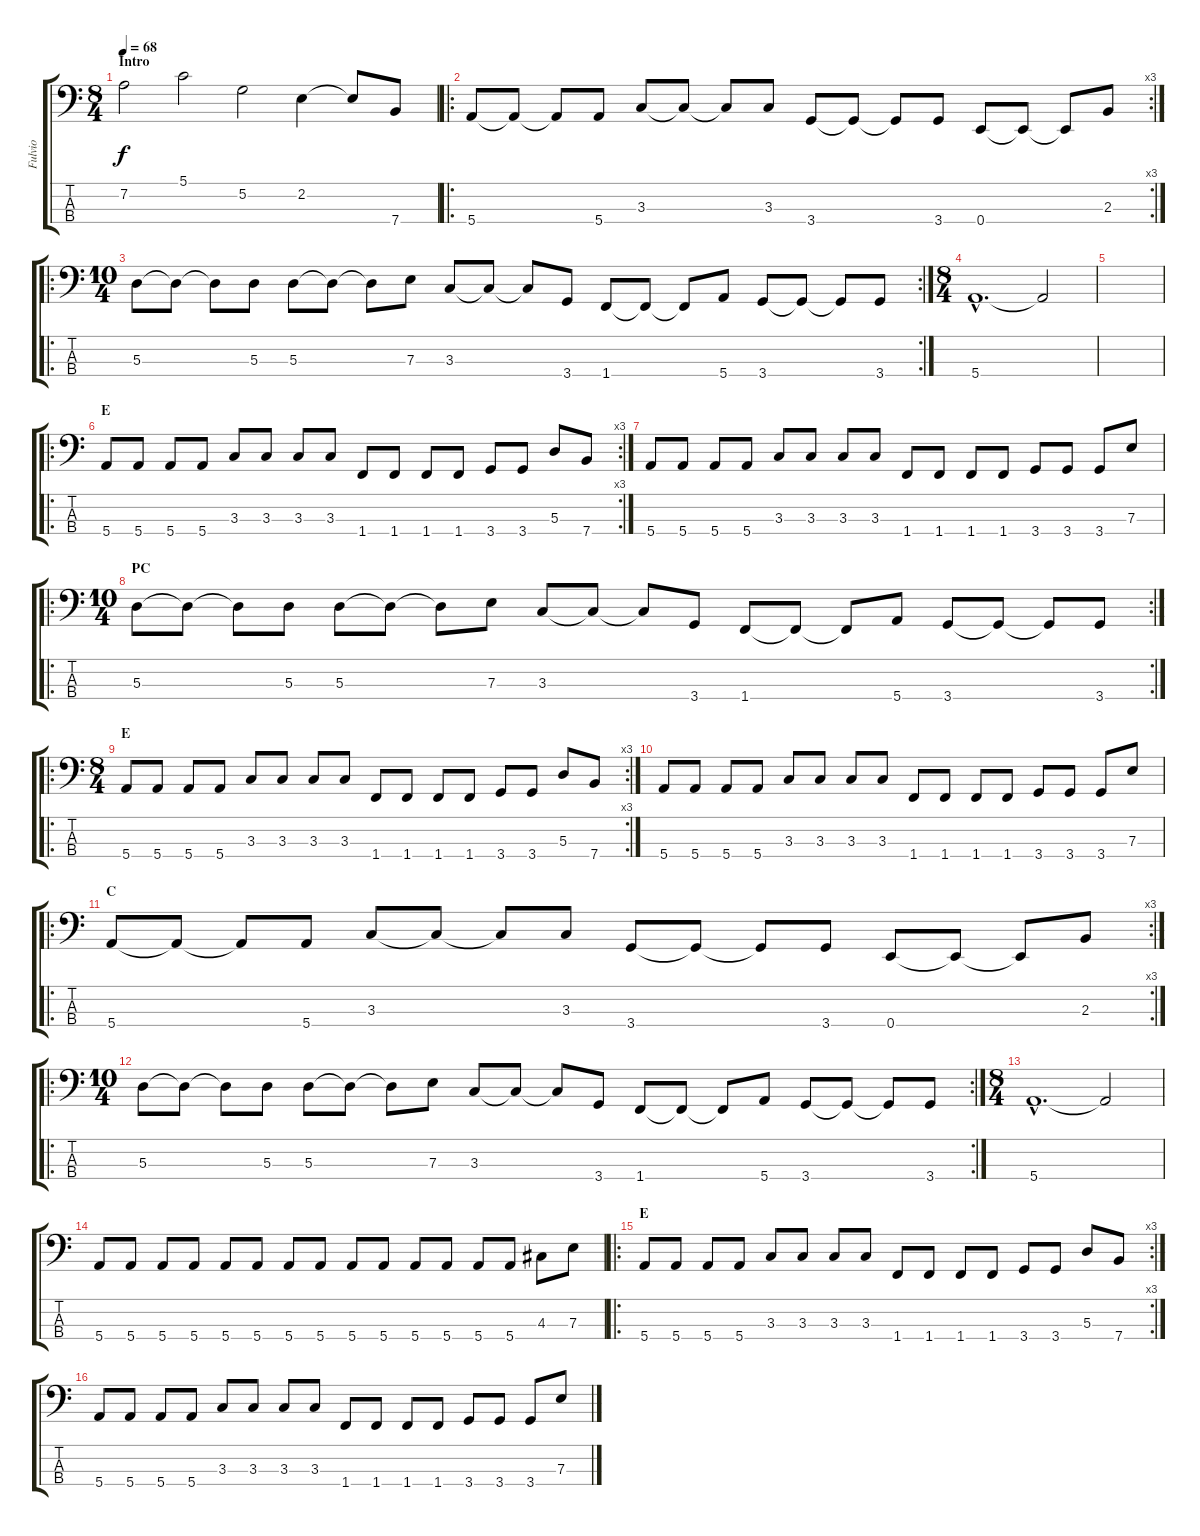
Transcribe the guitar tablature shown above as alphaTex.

\track ("Fulvio" "Fulvio") {instrument electricbassfinger}
\staff {score tabs}
\tuning (G2 D2 A1 E1) {hide}
\ts (8 4)
\section ("" "Intro")
\tempo 68
\clef f4
\ks c
7.2.2{dy f instrument electricbassfinger} 5.1.2 5.2.2 2.2.4 2.2{t}.8 7.4.8 |
\ro
\rc 3
5.4.8 5.4{t}.8 5.4{t}.8 5.4.8 3.3.8 3.3{t}.8 3.3{t}.8 3.3.8 3.4.8 3.4{t}.8 3.4{t}.8 3.4.8 0.4.8 0.4{t}.8 0.4{t}.8 2.3.8 |
\ro
\rc 2
\ts (10 4)
5.3.8 5.3{t}.8 5.3{t}.8 5.3.8 5.3.8 5.3{t}.8 5.3{t}.8 7.3.8 3.3.8 3.3{t}.8 3.3{t}.8 3.4.8 1.4.8 1.4{t}.8 1.4{t}.8 5.4.8 3.4.8 3.4{t}.8 3.4{t}.8 3.4.8 |
\ts (8 4)
5.4{hac}.1{d volume 0} 5.4{t}.2 |
|
\ro
\rc 3
\section ("" "E")
5.4.8{volume 16} 5.4.8 5.4.8 5.4.8 3.3.8 3.3.8 3.3.8 3.3.8 1.4.8 1.4.8 1.4.8 1.4.8 3.4.8 3.4.8 5.3.8 7.4.8 |
5.4.8{volume 16} 5.4.8 5.4.8 5.4.8 3.3.8 3.3.8 3.3.8 3.3.8 1.4.8 1.4.8 1.4.8 1.4.8 3.4.8 3.4.8 3.4.8 7.3.8 |
\ro
\rc 2
\ts (10 4)
\section ("" "PC")
5.3.8 5.3{t}.8 5.3{t}.8 5.3.8 5.3.8 5.3{t}.8 5.3{t}.8 7.3.8 3.3.8 3.3{t}.8 3.3{t}.8 3.4.8 1.4.8 1.4{t}.8 1.4{t}.8 5.4.8 3.4.8 3.4{t}.8 3.4{t}.8 3.4.8 |
\ro
\rc 3
\ts (8 4)
\section ("" "E")
5.4.8{volume 16} 5.4.8 5.4.8 5.4.8 3.3.8 3.3.8 3.3.8 3.3.8 1.4.8 1.4.8 1.4.8 1.4.8 3.4.8 3.4.8 5.3.8 7.4.8 |
5.4.8{volume 16} 5.4.8 5.4.8 5.4.8 3.3.8 3.3.8 3.3.8 3.3.8 1.4.8 1.4.8 1.4.8 1.4.8 3.4.8 3.4.8 3.4.8 7.3.8 |
\ro
\rc 3
\section ("" "C")
5.4.8 5.4{t}.8 5.4{t}.8 5.4.8 3.3.8 3.3{t}.8 3.3{t}.8 3.3.8 3.4.8 3.4{t}.8 3.4{t}.8 3.4.8 0.4.8 0.4{t}.8 0.4{t}.8 2.3.8 |
\ro
\rc 2
\ts (10 4)
5.3.8 5.3{t}.8 5.3{t}.8 5.3.8 5.3.8 5.3{t}.8 5.3{t}.8 7.3.8 3.3.8 3.3{t}.8 3.3{t}.8 3.4.8 1.4.8 1.4{t}.8 1.4{t}.8 5.4.8 3.4.8 3.4{t}.8 3.4{t}.8 3.4.8 |
\ts (8 4)
5.4{hac}.1{d} 5.4{t}.2 |
5.4.8 5.4.8 5.4.8 5.4.8 5.4.8 5.4.8 5.4.8 5.4.8 5.4.8 5.4.8 5.4.8 5.4.8 5.4.8 5.4.8 4.3.8 7.3.8 |
\ro
\rc 3
\section ("" "E")
5.4.8{volume 16} 5.4.8 5.4.8 5.4.8 3.3.8 3.3.8 3.3.8 3.3.8 1.4.8 1.4.8 1.4.8 1.4.8 3.4.8 3.4.8 5.3.8 7.4.8 |
5.4.8{volume 16} 5.4.8 5.4.8 5.4.8 3.3.8 3.3.8 3.3.8 3.3.8 1.4.8 1.4.8 1.4.8 1.4.8 3.4.8 3.4.8 3.4.8 7.3.8
